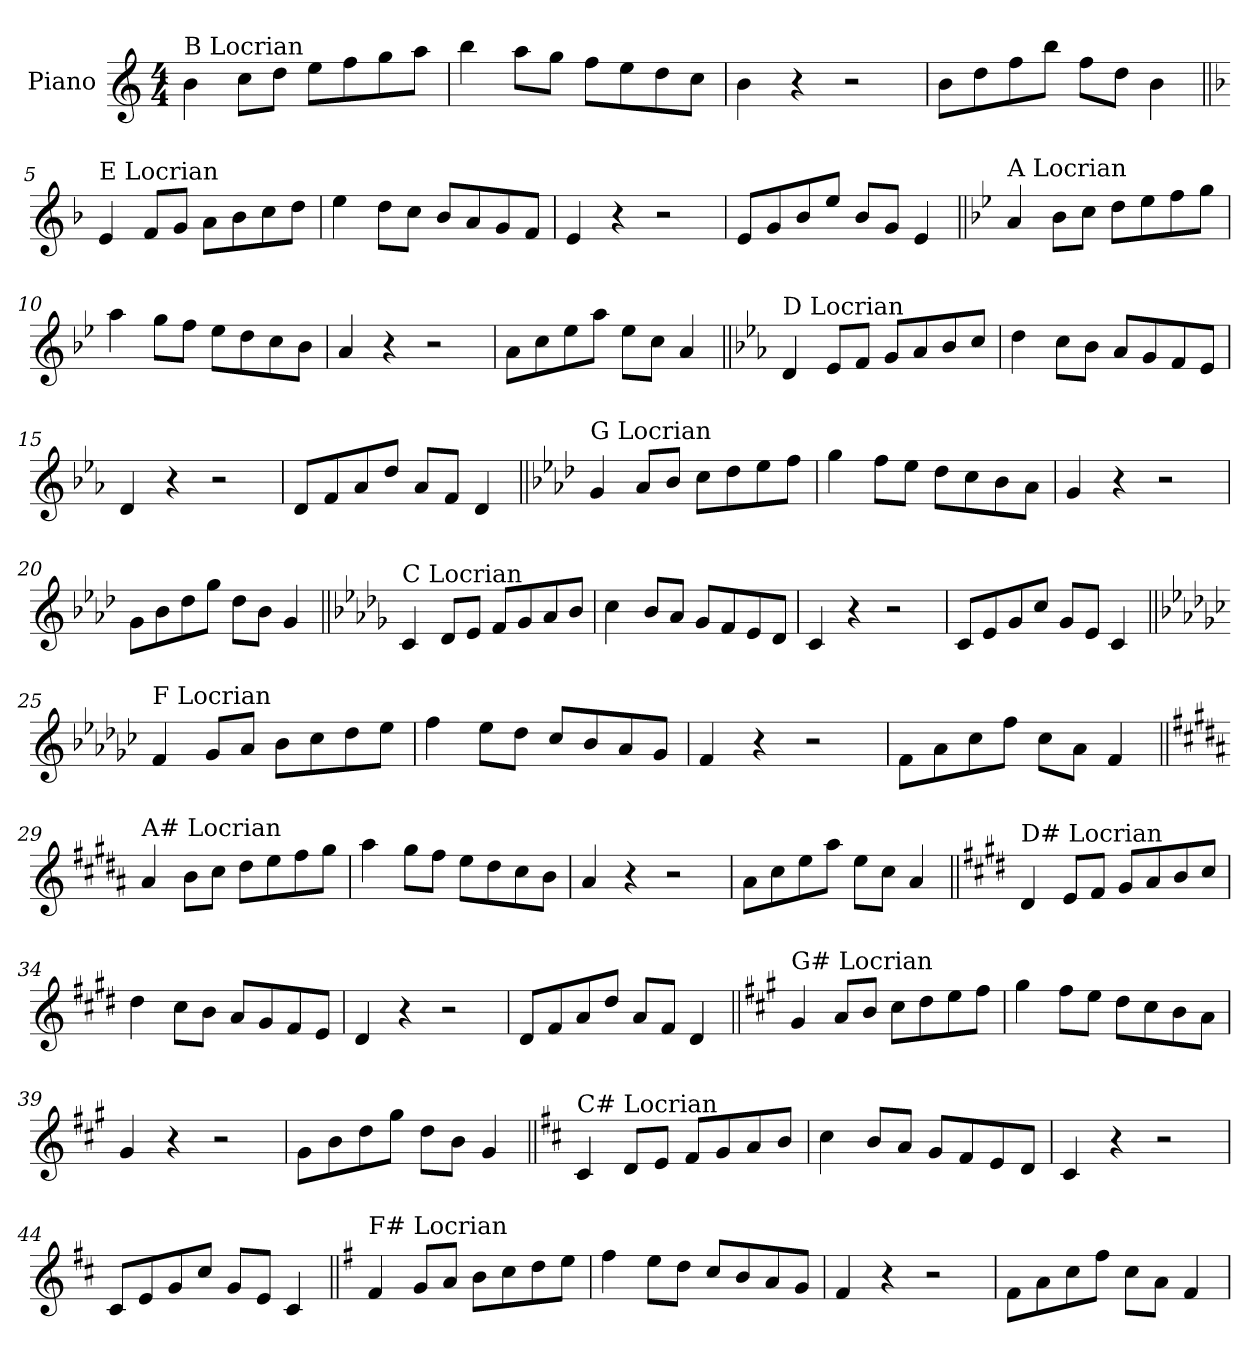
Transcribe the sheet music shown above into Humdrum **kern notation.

**kern
*part1
*staff1
*I"Piano
*I'Pno.
*clefG2
*k[]
*M4/4
=1
!LO:TX:a:t=B Locrian
4b\
8cc\L
8dd\J
8ee\L
8ff\
8gg\
8aa\J
=2
4bb\
8aa\L
8gg\J
8ff\L
8ee\
8dd\
8cc\J
=3
4b\
4r
2r
=4
8b\L
8dd\
8ff\
8bb\J
8ff\L
8dd\J
4b\
!!LO:LB:g=z
=5||
*k[b-]
!LO:TX:a:t=E Locrian
4e/
8f/L
8g/J
8a\L
8b-\
8cc\
8dd\J
=6
4ee\
8dd\L
8cc\J
8b-/L
8a/
8g/
8f/J
=7
4e/
4r
2r
=8
8e/L
8g/
8b-/
8ee/J
8b-/L
8g/J
4e/
!!LO:LB:g=z
=9||
*k[b-e-]
!LO:TX:a:t=A Locrian
4a/
8b-\L
8cc\J
8dd\L
8ee-\
8ff\
8gg\J
=10
4aa\
8gg\L
8ff\J
8ee-\L
8dd\
8cc\
8b-\J
=11
4a/
4r
2r
=12
8a\L
8cc\
8ee-\
8aa\J
8ee-\L
8cc\J
4a/
!!LO:LB:g=z
=13||
*k[b-e-a-]
!LO:TX:a:t=D Locrian
4d/
8e-/L
8f/J
8g/L
8a-/
8b-/
8cc/J
=14
4dd\
8cc\L
8b-\J
8a-/L
8g/
8f/
8e-/J
=15
4d/
4r
2r
=16
8d/L
8f/
8a-/
8dd/J
8a-/L
8f/J
4d/
!!LO:LB:g=z
=17||
*k[b-e-a-d-]
!LO:TX:a:t=G Locrian
4g/
8a-/L
8b-/J
8cc\L
8dd-\
8ee-\
8ff\J
=18
4gg\
8ff\L
8ee-\J
8dd-\L
8cc\
8b-\
8a-\J
=19
4g/
4r
2r
=20
8g\L
8b-\
8dd-\
8gg\J
8dd-\L
8b-\J
4g/
!!LO:LB:g=z
=21||
*k[b-e-a-d-g-]
!LO:TX:a:t=C Locrian
4c/
8d-/L
8e-/J
8f/L
8g-/
8a-/
8b-/J
=22
4cc\
8b-/L
8a-/J
8g-/L
8f/
8e-/
8d-/J
=23
4c/
4r
2r
=24
8c/L
8e-/
8g-/
8cc/J
8g-/L
8e-/J
4c/
!!LO:LB:g=z
=25||
*k[b-e-a-d-g-c-]
!LO:TX:a:t=F Locrian
4f/
8g-/L
8a-/J
8b-\L
8cc-\
8dd-\
8ee-\J
=26
4ff\
8ee-\L
8dd-\J
8cc-/L
8b-/
8a-/
8g-/J
=27
4f/
4r
2r
=28
8f\L
8a-\
8cc-\
8ff\J
8cc-\L
8a-\J
4f/
!!LO:LB:g=z
=29||
*k[f#c#g#d#a#]
!LO:TX:a:t=A# Locrian
4a#/
8b\L
8cc#\J
8dd#\L
8ee\
8ff#\
8gg#\J
=30
4aa#\
8gg#\L
8ff#\J
8ee\L
8dd#\
8cc#\
8b\J
=31
4a#/
4r
2r
=32
8a#\L
8cc#\
8ee\
8aa#\J
8ee\L
8cc#\J
4a#/
!!LO:LB:g=z
=33||
*k[f#c#g#d#]
!LO:TX:a:t=D# Locrian
4d#/
8e/L
8f#/J
8g#/L
8a/
8b/
8cc#/J
=34
4dd#\
8cc#\L
8b\J
8a/L
8g#/
8f#/
8e/J
=35
4d#/
4r
2r
=36
8d#/L
8f#/
8a/
8dd#/J
8a/L
8f#/J
4d#/
!!LO:LB:g=z
=37||
*k[f#c#g#]
!LO:TX:a:t=G# Locrian
4g#/
8a/L
8b/J
8cc#\L
8dd\
8ee\
8ff#\J
=38
4gg#\
8ff#\L
8ee\J
8dd\L
8cc#\
8b\
8a\J
=39
4g#/
4r
2r
=40
8g#\L
8b\
8dd\
8gg#\J
8dd\L
8b\J
4g#/
!!LO:LB:g=z
=41||
*k[f#c#]
!LO:TX:a:t=C# Locrian
4c#/
8d/L
8e/J
8f#/L
8g/
8a/
8b/J
=42
4cc#\
8b/L
8a/J
8g/L
8f#/
8e/
8d/J
=43
4c#/
4r
2r
=44
8c#/L
8e/
8g/
8cc#/J
8g/L
8e/J
4c#/
!!LO:LB:g=z
=45||
*k[f#]
!LO:TX:a:t=F# Locrian
4f#/
8g/L
8a/J
8b\L
8cc\
8dd\
8ee\J
=46
4ff#\
8ee\L
8dd\J
8cc/L
8b/
8a/
8g/J
=47
4f#/
4r
2r
=48
8f#\L
8a\
8cc\
8ff#\J
8cc\L
8a\J
4f#/
=
*-
